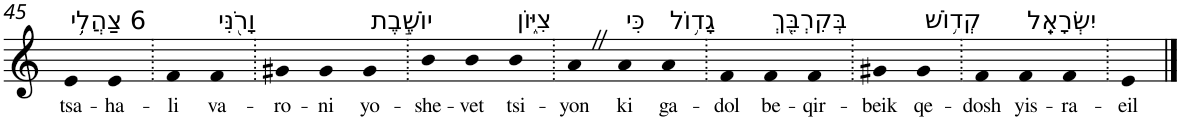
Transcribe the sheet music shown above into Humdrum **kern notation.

**kern	**text
*part1	*part1
*staff1	*staff1
*I"Piano	*
*I'Pno	*
!!LO:PB:g=z
*clefG2	*
*k[]	*
=45	=45
!LO:TX:a:t=6 צַהֲלִ֥י	!
!	!LO:LY:b
4e	tsa-
!	!LO:LY:b
4e	-ha-
=46.	=46.
!	!LO:LY:b
4f	-li
!LO:TX:a:t=וָרֹ֖נִּי	!
!	!LO:LY:b
4f	va-
=47.	=47.
!	!LO:LY:b
4g#X	-ro-
!	!LO:LY:b
4g#	-ni
!LO:TX:a:t=יוֹשֶׁ֣בֶת	!
!	!LO:LY:b
4g#	yo-
=48.	=48.
!	!LO:LY:b
4b	-she-
!	!LO:LY:b
4b	-vet
!LO:TX:a:t=צִיּ֑וֹן	!
!	!LO:LY:b
4b	tsi-
=49.	=49.
!	!LO:LY:b
4aZ	-yon
!LO:TX:a:t=כִּי	!
!	!LO:LY:b
4a	ki
!LO:TX:a:t=גָד֥וֹל	!
!	!LO:LY:b
4a	ga-
=50.	=50.
!	!LO:LY:b
4f	-dol
!LO:TX:a:t=בְּקִרְבֵּ֖ךְ	!
!	!LO:LY:b
4f	be-
!	!LO:LY:b
4f	-qir-
=51.	=51.
!	!LO:LY:b
4g#X	-beik
!LO:TX:a:t=קְד֥וֹשׁ	!
!	!LO:LY:b
4g#	qe-
=52.	=52.
!	!LO:LY:b
4f	-dosh
!LO:TX:a:t=יִשְׂרָאֵֽל	!
!	!LO:LY:b
4f	yis-
!	!LO:LY:b
4f	-ra-
=53.	=53.
!	!LO:LY:b
4e	-eil
==	==
*-	*-
